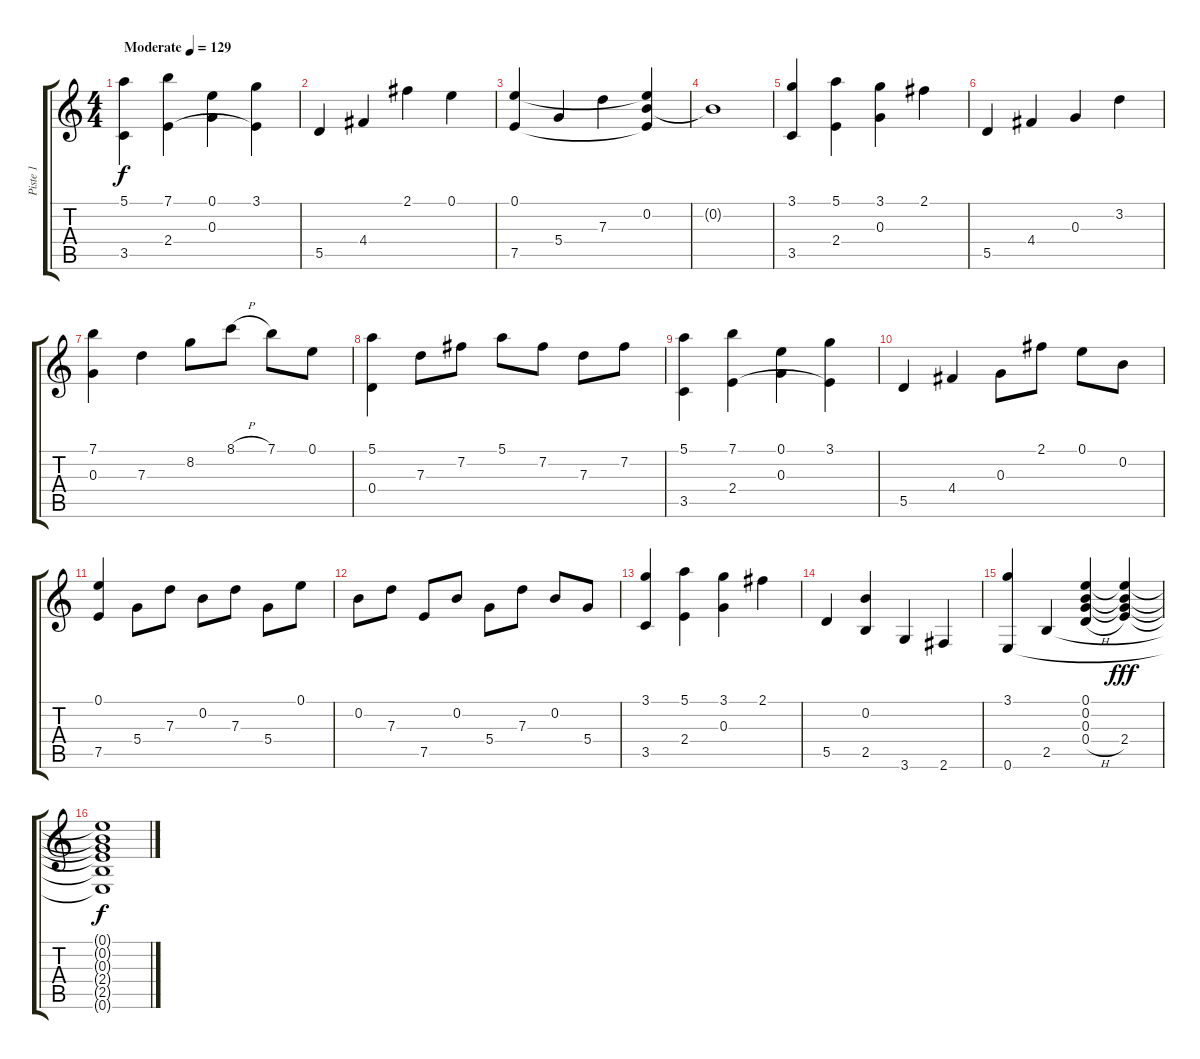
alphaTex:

\track ("Piste 1" "Piste 1") {instrument acousticguitarsteel}
\staff {score tabs}
\tuning (E4 B3 G3 D3 A2 E2) {hide}
\ts (4 4)
\tempo (129 "Moderate")
\clef g2
\ks c
(5.1 3.5).4{dy f instrument acousticguitarsteel} (7.1 2.4).4 (0.1 0.3).4 (3.1 2.4{t}).4 |
5.5.4 4.4.4 2.1.4 0.1.4 |
(0.1 7.5).4 5.4.4 7.3.4 (0.1{t} 0.2 7.5{t}).4 |
0.2{t}.1 |
(3.1 3.5).4 (5.1 2.4).4 (3.1 0.3).4 2.1.4 |
5.5.4 4.4.4 0.3.4 3.2.4 |
(7.1 0.3).4 7.3.4 8.2.8 8.1{h}.8 7.1.8 0.1.8 |
(5.1 0.4).4 7.3.8 7.2.8 5.1.8 7.2.8 7.3.8 7.2.8 |
(5.1 3.5).4 (7.1 2.4).4 (0.1 0.3).4 (3.1 2.4{t}).4 |
5.5.4 4.4.4 0.3.8 2.1.8 0.1.8 0.2.8 |
(0.1 7.5).4 5.4.8 7.3.8 0.2.8 7.3.8 5.4.8 0.1.8 |
0.2.8 7.3.8 7.5.8 0.2.8 5.4.8 7.3.8 0.2.8 5.4.8 |
(3.1 3.5).4 (5.1 2.4).4 (3.1 0.3).4 2.1.4 |
5.5.4 (0.2 2.5).4 3.6.4 2.6.4 |
(3.1 0.6).4 2.5.4 (0.1 0.2 0.3 0.4{h}).4 (0.1{t} 0.2{t} 0.3{t} 2.4).4{dy fff} |
(0.1{t} 0.2{t} 0.3{t} 2.4{t} 2.5{t} 0.6{t}).1{dy f}
